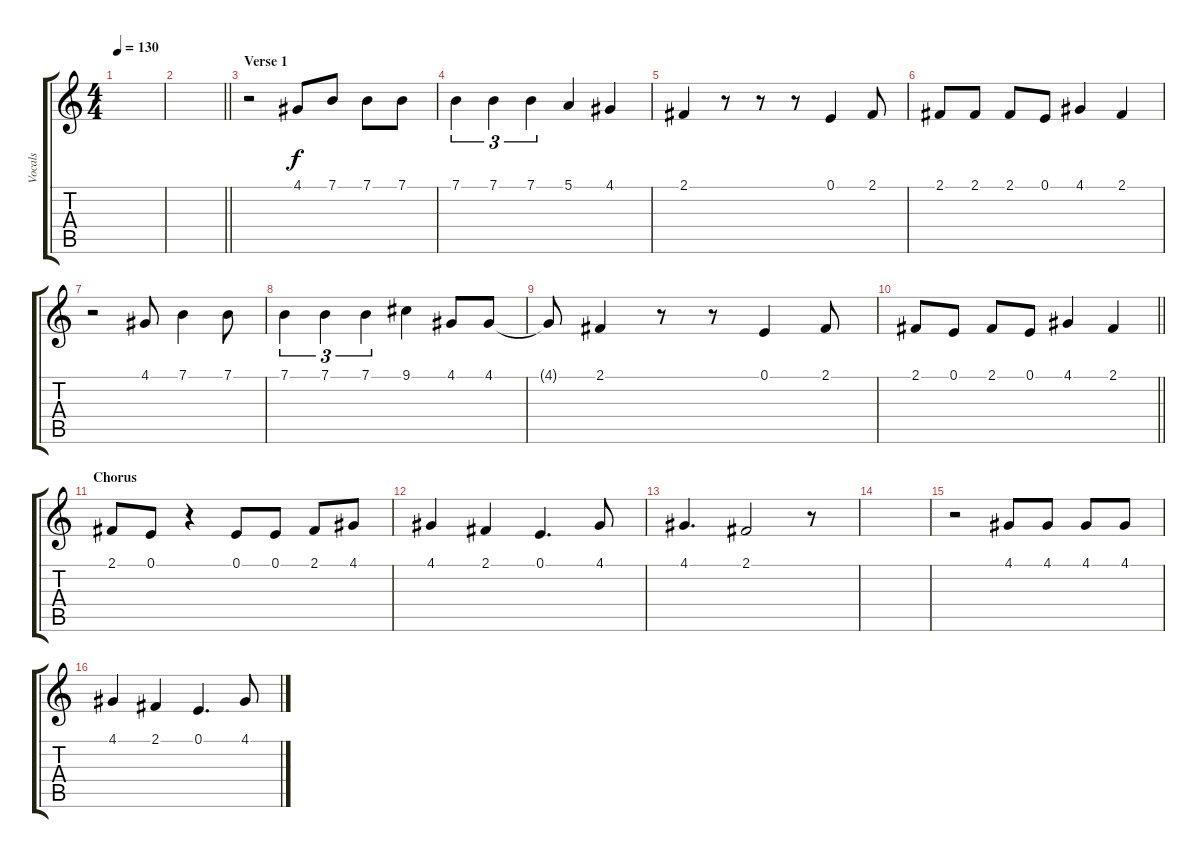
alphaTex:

\track ("Vocals" "Vocals") {instrument lead2sawtooth}
\staff {score tabs}
\tuning (E4 B3 G3 D3 A2 E2) {hide}
\ts (4 4)
\tempo 130
\clef g2
\ks c
|
\barLineRight lightlight
|
\section ("" "Verse 1")
r.2 4.1.8 7.1.8 7.1.8 7.1.8 |
7.1.4{tu (3 2)} 7.1.4{tu (3 2)} 7.1.4{tu (3 2)} 5.1.4 4.1.4 |
2.1.4 r.8 r.8 r.8 0.1.4 2.1.8 |
2.1.8 2.1.8 2.1.8 0.1.8 4.1.4 2.1.4 |
r.2 4.1.8 7.1.4 7.1.8 |
7.1.4{tu (3 2)} 7.1.4{tu (3 2)} 7.1.4{tu (3 2)} 9.1.4 4.1.8 4.1.8 |
4.1{t}.8 2.1.4 r.8 r.8 0.1.4 2.1.8 |
\barLineRight lightlight
2.1.8 0.1.8 2.1.8 0.1.8 4.1.4 2.1.4 |
\section ("" "Chorus")
2.1.8 0.1.8 r.4 0.1.8 0.1.8 2.1.8 4.1.8 |
4.1.4 2.1.4 0.1.4{d} 4.1.8 |
4.1.4{d} 2.1.2 r.8 |
|
r.2 4.1.8 4.1.8 4.1.8 4.1.8 |
4.1.4 2.1.4 0.1.4{d} 4.1.8
